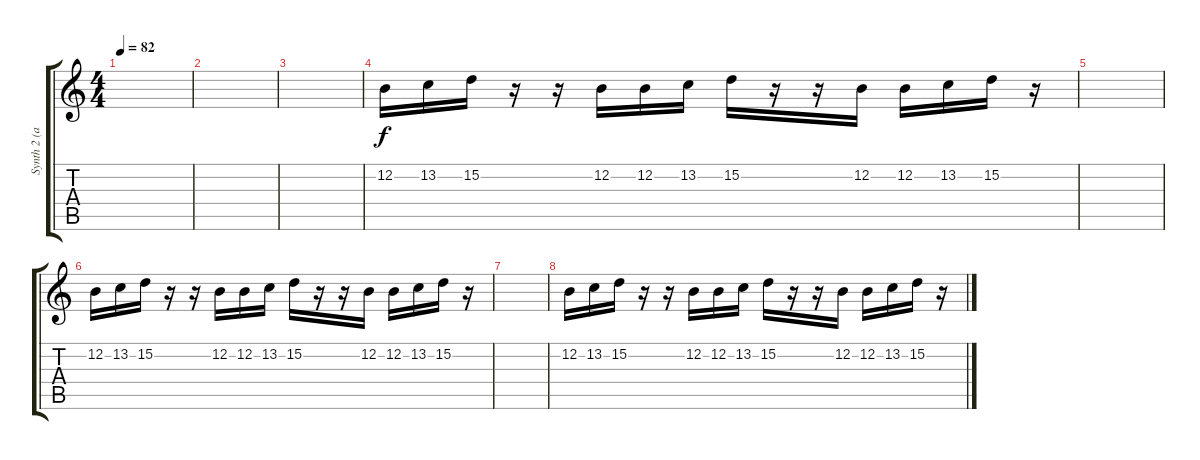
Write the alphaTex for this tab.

\track ("Synth 2 (and bells)" "Synth 2 (a") {instrument vibraphone}
\staff {score tabs}
\tuning (E4 B3 G3 D3 A2 E2) {hide}
\ts (4 4)
\tempo 82
\clef g2
\ks c
|
|
|
12.2.16 13.2.16 15.2.16 r.16 r.16 12.2.16 12.2.16 13.2.16 15.2.16 r.16 r.16 12.2.16 12.2.16 13.2.16 15.2.16 r.16 |
|
12.2.16 13.2.16 15.2.16 r.16 r.16 12.2.16 12.2.16 13.2.16 15.2.16 r.16 r.16 12.2.16 12.2.16 13.2.16 15.2.16 r.16 |
|
12.2.16 13.2.16 15.2.16 r.16 r.16 12.2.16 12.2.16 13.2.16 15.2.16 r.16 r.16 12.2.16 12.2.16 13.2.16 15.2.16 r.16
